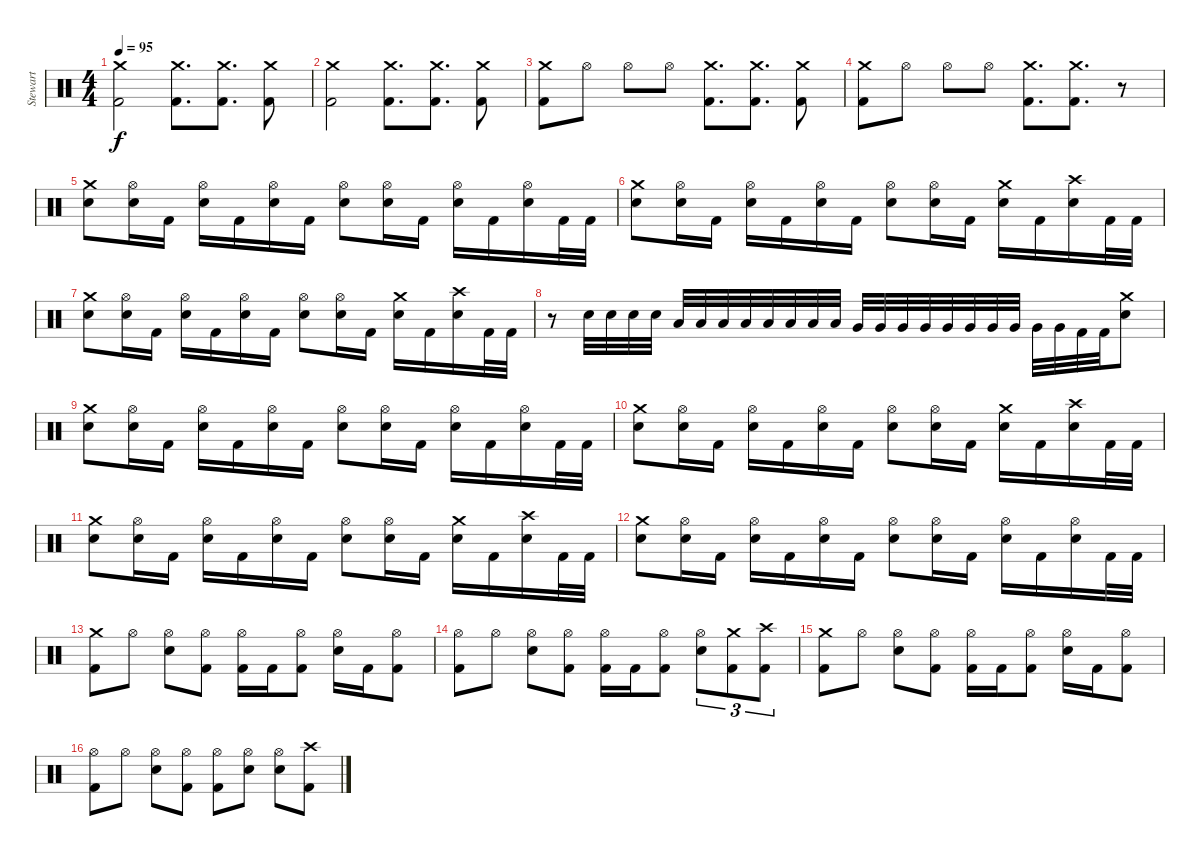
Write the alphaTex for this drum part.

\track ("Stewart" "Stewart") {instrument percussion}
\staff {score}
\articulation defaults
\ts (4 4)
\tempo 95
\clef neutral
\ks c
("Crash medium (hit)" "Kick (hit) 2").2{dy f} ("Crash medium (hit)" "Kick (hit) 2").8{d} ("Crash medium (hit)" "Kick (hit) 2").8{d} ("Crash medium (hit)" "Kick (hit) 2").8 |
("Crash medium (hit)" "Kick (hit) 2").2 ("Crash medium (hit)" "Kick (hit) 2").8{d} ("Crash medium (hit)" "Kick (hit) 2").8{d} ("Crash medium (hit)" "Kick (hit) 2").8 |
("Crash medium (hit)" "Kick (hit) 2").8 "Hi-Hat (open)".8 "Hi-Hat (open)".8 "Hi-Hat (open)".8 ("Crash medium (hit)" "Kick (hit) 2").8{d} ("Crash medium (hit)" "Kick (hit) 2").8{d} ("Crash medium (hit)" "Kick (hit) 2").8 |
("Crash medium (hit)" "Kick (hit) 2").8 "Hi-Hat (open)".8 "Hi-Hat (open)".8 "Hi-Hat (open)".8 ("Crash medium (hit)" "Kick (hit) 2").8{d} ("Crash medium (hit)" "Kick (hit) 2").8{d} r.8 |
("Crash medium (hit)" "Electric Snare (hit)").8 ("Hi-Hat (open)" "Electric Snare (hit)").16 "Kick (hit) 2".16 ("Hi-Hat (open)" "Electric Snare (hit)").16 "Kick (hit) 2".16 ("Hi-Hat (open)" "Electric Snare (hit)").16 "Kick (hit) 2".16 ("Hi-Hat (open)" "Electric Snare (hit)").8 ("Hi-Hat (open)" "Electric Snare (hit)").16 "Kick (hit) 2".16 ("Hi-Hat (open)" "Electric Snare (hit)").16 "Kick (hit) 2".16 ("Hi-Hat (open)" "Electric Snare (hit)").16 "Kick (hit) 2".32 "Kick (hit) 2".32 |
("Crash medium (hit)" "Electric Snare (hit)").8 ("Hi-Hat (open)" "Electric Snare (hit)").16 "Kick (hit) 2".16 ("Hi-Hat (open)" "Electric Snare (hit)").16 "Kick (hit) 2".16 ("Hi-Hat (open)" "Electric Snare (hit)").16 "Kick (hit) 2".16 ("Hi-Hat (open)" "Electric Snare (hit)").8 ("Hi-Hat (open)" "Electric Snare (hit)").16 "Kick (hit) 2".16 ("Crash medium (hit)" "Electric Snare (hit)").16 "Kick (hit) 2".16 ("Crash high (hit)" "Electric Snare (hit)").16 "Kick (hit) 2".32 "Kick (hit) 2".32 |
("Crash medium (hit)" "Electric Snare (hit)").8 ("Hi-Hat (open)" "Electric Snare (hit)").16 "Kick (hit) 2".16 ("Hi-Hat (open)" "Electric Snare (hit)").16 "Kick (hit) 2".16 ("Hi-Hat (open)" "Electric Snare (hit)").16 "Kick (hit) 2".16 ("Hi-Hat (open)" "Electric Snare (hit)").8 ("Hi-Hat (open)" "Electric Snare (hit)").16 "Kick (hit) 2".16 ("Crash medium (hit)" "Electric Snare (hit)").16 "Kick (hit) 2".16 ("Crash high (hit)" "Electric Snare (hit)").16 "Kick (hit) 2".32 "Kick (hit) 2".32 |
r.8 "Electric Snare (hit)".32 "Electric Snare (hit)".32 "Electric Snare (hit)".32 "Electric Snare (hit)".32 "Low Tom (hit)".32 "Low Tom (hit)".32 "Low Tom (hit)".32 "Low Tom (hit)".32 "Low Tom (hit)".32 "Low Tom (hit)".32 "Low Tom (hit)".32 "Low Tom (hit)".32 "Very Low Tom (hit)".32 "Very Low Tom (hit)".32 "Very Low Tom (hit)".32 "Very Low Tom (hit)".32 "Very Low Tom (hit)".32 "Very Low Tom (hit)".32 "Very Low Tom (hit)".32 "Very Low Tom (hit)".32 "Very Low Tom (hit)".32 "Very Low Tom (hit)".32 "Kick (hit) 2".32 "Kick (hit) 2".32 ("Crash medium (hit)" "Electric Snare (hit)").8 |
("Crash medium (hit)" "Electric Snare (hit)").8 ("Hi-Hat (open)" "Electric Snare (hit)").16 "Kick (hit) 2".16 ("Hi-Hat (open)" "Electric Snare (hit)").16 "Kick (hit) 2".16 ("Hi-Hat (open)" "Electric Snare (hit)").16 "Kick (hit) 2".16 ("Hi-Hat (open)" "Electric Snare (hit)").8 ("Hi-Hat (open)" "Electric Snare (hit)").16 "Kick (hit) 2".16 ("Hi-Hat (open)" "Electric Snare (hit)").16 "Kick (hit) 2".16 ("Hi-Hat (open)" "Electric Snare (hit)").16 "Kick (hit) 2".32 "Kick (hit) 2".32 |
("Crash medium (hit)" "Electric Snare (hit)").8 ("Hi-Hat (open)" "Electric Snare (hit)").16 "Kick (hit) 2".16 ("Hi-Hat (open)" "Electric Snare (hit)").16 "Kick (hit) 2".16 ("Hi-Hat (open)" "Electric Snare (hit)").16 "Kick (hit) 2".16 ("Hi-Hat (open)" "Electric Snare (hit)").8 ("Hi-Hat (open)" "Electric Snare (hit)").16 "Kick (hit) 2".16 ("Crash medium (hit)" "Electric Snare (hit)").16 "Kick (hit) 2".16 ("Crash high (hit)" "Electric Snare (hit)").16 "Kick (hit) 2".32 "Kick (hit) 2".32 |
("Crash medium (hit)" "Electric Snare (hit)").8 ("Hi-Hat (open)" "Electric Snare (hit)").16 "Kick (hit) 2".16 ("Hi-Hat (open)" "Electric Snare (hit)").16 "Kick (hit) 2".16 ("Hi-Hat (open)" "Electric Snare (hit)").16 "Kick (hit) 2".16 ("Hi-Hat (open)" "Electric Snare (hit)").8 ("Hi-Hat (open)" "Electric Snare (hit)").16 "Kick (hit) 2".16 ("Crash medium (hit)" "Electric Snare (hit)").16 "Kick (hit) 2".16 ("Crash high (hit)" "Electric Snare (hit)").16 "Kick (hit) 2".32 "Kick (hit) 2".32 |
("Crash medium (hit)" "Electric Snare (hit)").8 ("Hi-Hat (open)" "Electric Snare (hit)").16 "Kick (hit) 2".16 ("Hi-Hat (open)" "Electric Snare (hit)").16 "Kick (hit) 2".16 ("Hi-Hat (open)" "Electric Snare (hit)").16 "Kick (hit) 2".16 ("Hi-Hat (open)" "Electric Snare (hit)").8 ("Hi-Hat (open)" "Electric Snare (hit)").16 "Kick (hit) 2".16 ("Hi-Hat (open)" "Electric Snare (hit)").16 "Kick (hit) 2".16 ("Hi-Hat (open)" "Electric Snare (hit)").16 "Kick (hit) 2".32 "Kick (hit) 2".32 |
("Crash medium (hit)" "Kick (hit) 2").8 "Hi-Hat (open)".8 ("Hi-Hat (open)" "Electric Snare (hit)").8 ("Hi-Hat (open)" "Kick (hit) 2").8 ("Hi-Hat (open)" "Kick (hit) 2").16 "Kick (hit) 2".16 ("Hi-Hat (open)" "Kick (hit) 2").8 ("Hi-Hat (open)" "Electric Snare (hit)").16 "Kick (hit) 2".16 ("Hi-Hat (open)" "Kick (hit) 2").8 |
("Hi-Hat (open)" "Kick (hit) 2").8 "Hi-Hat (open)".8 ("Hi-Hat (open)" "Electric Snare (hit)").8 ("Hi-Hat (open)" "Kick (hit) 2").8 ("Hi-Hat (open)" "Kick (hit) 2").16 "Kick (hit) 2".16 ("Hi-Hat (open)" "Kick (hit) 2").8 ("Hi-Hat (open)" "Electric Snare (hit)").8{tu (3 2)} ("Crash medium (hit)" "Kick (hit) 2").8{tu (3 2)} ("Crash high (hit)" "Kick (hit) 2").8{tu (3 2)} |
("Crash medium (hit)" "Kick (hit) 2").8 "Hi-Hat (open)".8 ("Hi-Hat (open)" "Electric Snare (hit)").8 ("Hi-Hat (open)" "Kick (hit) 2").8 ("Hi-Hat (open)" "Kick (hit) 2").16 "Kick (hit) 2".16 ("Hi-Hat (open)" "Kick (hit) 2").8 ("Hi-Hat (open)" "Electric Snare (hit)").16 "Kick (hit) 2".16 ("Hi-Hat (open)" "Kick (hit) 2").8 |
("Hi-Hat (open)" "Kick (hit) 2").8 "Hi-Hat (open)".8 ("Hi-Hat (open)" "Electric Snare (hit)").8 ("Hi-Hat (open)" "Kick (hit) 2").8 ("Hi-Hat (open)" "Kick (hit) 2").8 ("Hi-Hat (open)" "Electric Snare (hit)").8 ("Hi-Hat (open)" "Electric Snare (hit)").8 ("Crash high (hit)" "Kick (hit) 2").8
